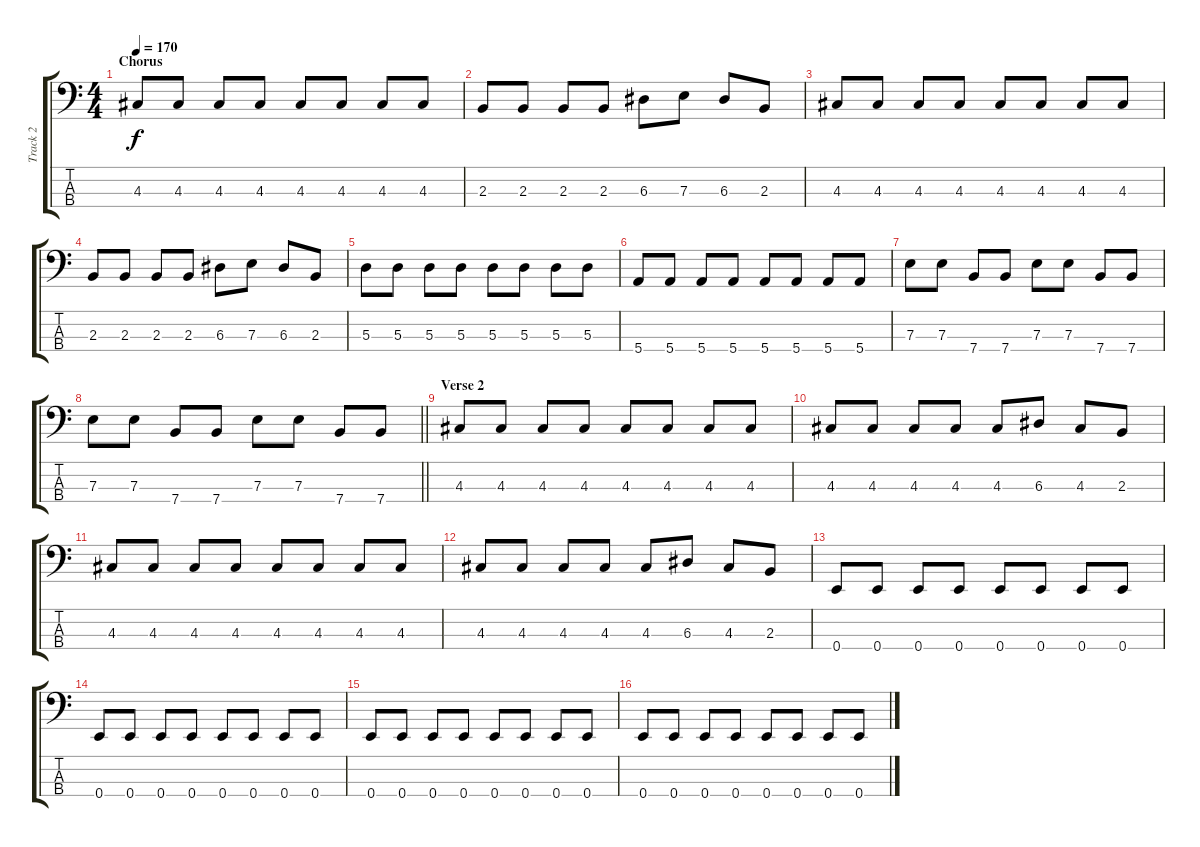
\track ("Track 2" "Track 2") {instrument electricbassfinger}
\staff {score tabs}
\tuning (G2 D2 A1 E1) {hide}
\ts (4 4)
\section ("" "Chorus")
\tempo 170
\clef f4
\ks c
4.3.8{dy f} 4.3.8 4.3.8 4.3.8 4.3.8 4.3.8 4.3.8 4.3.8 |
2.3.8 2.3.8 2.3.8 2.3.8 6.3.8 7.3.8 6.3.8 2.3.8 |
4.3.8 4.3.8 4.3.8 4.3.8 4.3.8 4.3.8 4.3.8 4.3.8 |
2.3.8 2.3.8 2.3.8 2.3.8 6.3.8 7.3.8 6.3.8 2.3.8 |
5.3.8 5.3.8 5.3.8 5.3.8 5.3.8 5.3.8 5.3.8 5.3.8 |
5.4.8 5.4.8 5.4.8 5.4.8 5.4.8 5.4.8 5.4.8 5.4.8 |
7.3.8 7.3.8 7.4.8 7.4.8 7.3.8 7.3.8 7.4.8 7.4.8 |
\barLineRight lightlight
7.3.8 7.3.8 7.4.8 7.4.8 7.3.8 7.3.8 7.4.8 7.4.8 |
\section ("" "Verse 2")
4.3.8 4.3.8 4.3.8 4.3.8 4.3.8 4.3.8 4.3.8 4.3.8 |
4.3.8 4.3.8 4.3.8 4.3.8 4.3.8 6.3.8 4.3.8 2.3.8 |
4.3.8 4.3.8 4.3.8 4.3.8 4.3.8 4.3.8 4.3.8 4.3.8 |
4.3.8 4.3.8 4.3.8 4.3.8 4.3.8 6.3.8 4.3.8 2.3.8 |
0.4.8 0.4.8 0.4.8 0.4.8 0.4.8 0.4.8 0.4.8 0.4.8 |
0.4.8 0.4.8 0.4.8 0.4.8 0.4.8 0.4.8 0.4.8 0.4.8 |
0.4.8 0.4.8 0.4.8 0.4.8 0.4.8 0.4.8 0.4.8 0.4.8 |
0.4.8 0.4.8 0.4.8 0.4.8 0.4.8 0.4.8 0.4.8 0.4.8
